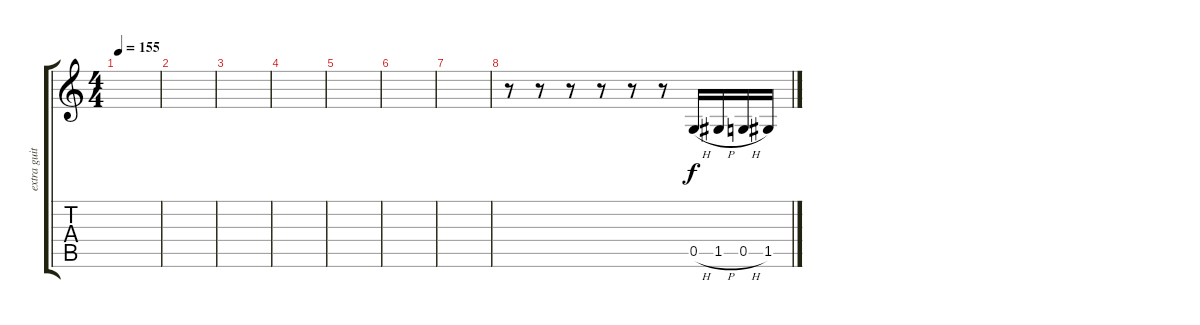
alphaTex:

\track ("extra guitar" "extra guit") {instrument distortionguitar}
\staff {score tabs}
\tuning (D4 A3 F3 C3 G2 C2) {hide}
\ts (4 4)
\tempo 155
\clef g2
\ks c
|
|
|
|
|
|
|
r.8 r.8 r.8 r.8 r.8 r.8 0.5{h}.16 1.5{h}.16 0.5{h}.16 1.5.16
